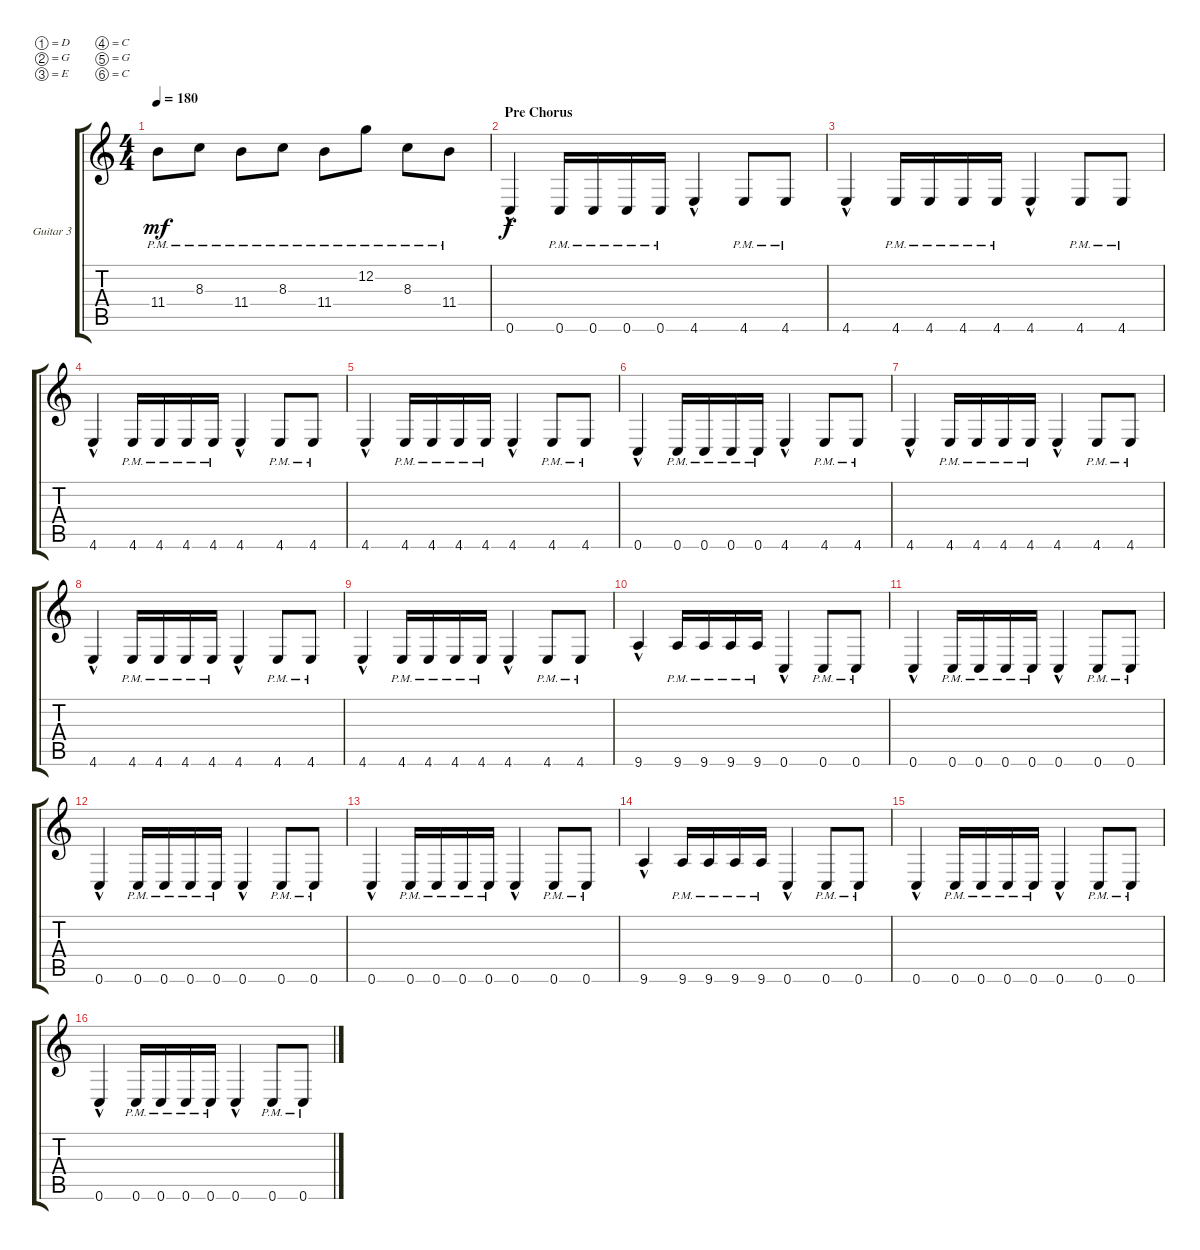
\bracketExtendMode groupsimilarinstruments
\firstSystemTrackNameOrientation horizontal
\otherSystemsTrackNameOrientation horizontal
\track ("Additionnal Guitar 1" "Guitar 3") {instrument distortionguitar}
\staff {score tabs}
\tuning (D4 G3 E3 C3 G2 C2)
\ts (4 4)
\tempo 180
\clef g2
\scale
0.333333
\ks c
11.4{pm}.8{dy mf} 8.3{pm}.8 11.4{pm}.8 8.3{pm}.8 11.4{pm}.8 12.2{pm}.8 8.3{pm}.8 11.4{pm}.8 |
\section ("" "Pre Chorus")
\scale
0.333333 0.6{hac}.4{dy f} 0.6{pm}.16 0.6{pm}.16 0.6{pm}.16 0.6{pm}.16 4.6{hac}.4 4.6{pm}.8 4.6{pm}.8 |
\scale
0.333333 4.6{hac}.4 4.6{pm}.16 4.6{pm}.16 4.6{pm}.16 4.6{pm}.16 4.6{hac}.4 4.6{pm}.8 4.6{pm}.8 |
\scale
0.333333 4.6{hac}.4 4.6{pm}.16 4.6{pm}.16 4.6{pm}.16 4.6{pm}.16 4.6{hac}.4 4.6{pm}.8 4.6{pm}.8 |
\scale
0.333333 4.6{hac}.4 4.6{pm}.16 4.6{pm}.16 4.6{pm}.16 4.6{pm}.16 4.6{hac}.4 4.6{pm}.8 4.6{pm}.8 |
\scale
0.333333 0.6{hac}.4 0.6{pm}.16 0.6{pm}.16 0.6{pm}.16 0.6{pm}.16 4.6{hac}.4 4.6{pm}.8 4.6{pm}.8 |
\scale
0.333333 4.6{hac}.4 4.6{pm}.16 4.6{pm}.16 4.6{pm}.16 4.6{pm}.16 4.6{hac}.4 4.6{pm}.8 4.6{pm}.8 |
\scale
0.333333 4.6{hac}.4 4.6{pm}.16 4.6{pm}.16 4.6{pm}.16 4.6{pm}.16 4.6{hac}.4 4.6{pm}.8 4.6{pm}.8 |
\scale
0.333333 4.6{hac}.4 4.6{pm}.16 4.6{pm}.16 4.6{pm}.16 4.6{pm}.16 4.6{hac}.4 4.6{pm}.8 4.6{pm}.8 |
\scale
0.333333 9.6{hac}.4 9.6{pm}.16 9.6{pm}.16 9.6{pm}.16 9.6{pm}.16 0.6{hac}.4 0.6{pm}.8 0.6{pm}.8 |
\scale
0.333333 0.6{hac}.4 0.6{pm}.16 0.6{pm}.16 0.6{pm}.16 0.6{pm}.16 0.6{hac}.4 0.6{pm}.8 0.6{pm}.8 |
\scale
0.333333 0.6{hac}.4 0.6{pm}.16 0.6{pm}.16 0.6{pm}.16 0.6{pm}.16 0.6{hac}.4 0.6{pm}.8 0.6{pm}.8 |
\scale
0.333333 0.6{hac}.4 0.6{pm}.16 0.6{pm}.16 0.6{pm}.16 0.6{pm}.16 0.6{hac}.4 0.6{pm}.8 0.6{pm}.8 |
\scale
0.333333 9.6{hac}.4 9.6{pm}.16 9.6{pm}.16 9.6{pm}.16 9.6{pm}.16 0.6{hac}.4 0.6{pm}.8 0.6{pm}.8 |
\scale
0.333333 0.6{hac}.4 0.6{pm}.16 0.6{pm}.16 0.6{pm}.16 0.6{pm}.16 0.6{hac}.4 0.6{pm}.8 0.6{pm}.8 |
\scale
0.333333 0.6{hac}.4 0.6{pm}.16 0.6{pm}.16 0.6{pm}.16 0.6{pm}.16 0.6{hac}.4 0.6{pm}.8 0.6{pm}.8
